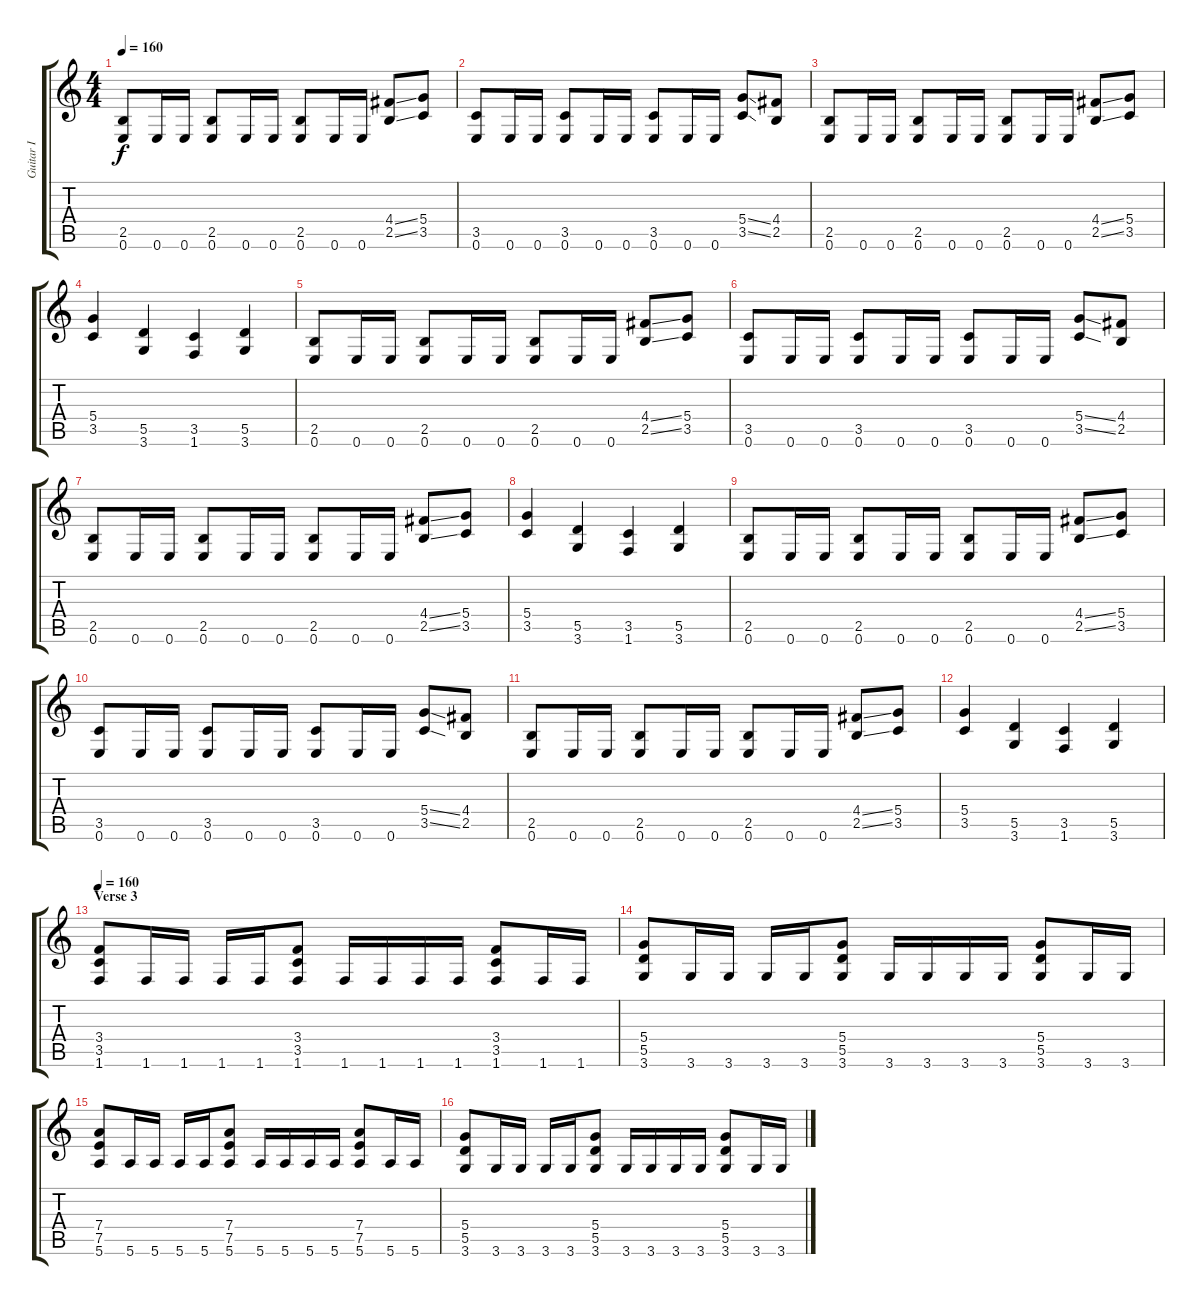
\track ("Guitar I" "Guitar I") {instrument overdrivenguitar}
\staff {score tabs}
\tuning (E4 B3 G3 D3 A2 E2) {hide}
\ts (4 4)
\tempo 160
\clef g2
\ks c
(2.5 0.6).8{dy f} 0.6.16 0.6.16 (2.5 0.6).8 0.6.16 0.6.16 (2.5 0.6).8 0.6.16 0.6.16 (4.4{ss} 2.5{ss}).8 (5.4 3.5).8 |
(3.5 0.6).8 0.6.16 0.6.16 (3.5 0.6).8 0.6.16 0.6.16 (3.5 0.6).8 0.6.16 0.6.16 (5.4{ss} 3.5{ss}).8 (4.4 2.5).8 |
(2.5 0.6).8 0.6.16 0.6.16 (2.5 0.6).8 0.6.16 0.6.16 (2.5 0.6).8 0.6.16 0.6.16 (4.4{ss} 2.5{ss}).8 (5.4 3.5).8 |
(5.4 3.5).4 (5.5 3.6).4 (3.5 1.6).4 (5.5 3.6).4 |
(2.5 0.6).8 0.6.16 0.6.16 (2.5 0.6).8 0.6.16 0.6.16 (2.5 0.6).8 0.6.16 0.6.16 (4.4{ss} 2.5{ss}).8 (5.4 3.5).8 |
(3.5 0.6).8 0.6.16 0.6.16 (3.5 0.6).8 0.6.16 0.6.16 (3.5 0.6).8 0.6.16 0.6.16 (5.4{ss} 3.5{ss}).8 (4.4 2.5).8 |
(2.5 0.6).8 0.6.16 0.6.16 (2.5 0.6).8 0.6.16 0.6.16 (2.5 0.6).8 0.6.16 0.6.16 (4.4{ss} 2.5{ss}).8 (5.4 3.5).8 |
(5.4 3.5).4 (5.5 3.6).4 (3.5 1.6).4 (5.5 3.6).4 |
(2.5 0.6).8 0.6.16 0.6.16 (2.5 0.6).8 0.6.16 0.6.16 (2.5 0.6).8 0.6.16 0.6.16 (4.4{ss} 2.5{ss}).8 (5.4 3.5).8 |
(3.5 0.6).8 0.6.16 0.6.16 (3.5 0.6).8 0.6.16 0.6.16 (3.5 0.6).8 0.6.16 0.6.16 (5.4{ss} 3.5{ss}).8 (4.4 2.5).8 |
(2.5 0.6).8 0.6.16 0.6.16 (2.5 0.6).8 0.6.16 0.6.16 (2.5 0.6).8 0.6.16 0.6.16 (4.4{ss} 2.5{ss}).8 (5.4 3.5).8 |
(5.4 3.5).4 (5.5 3.6).4 (3.5 1.6).4 (5.5 3.6).4 |
\section ("" "Verse 3")
\tempo 160
(3.4 3.5 1.6).8 1.6.16 1.6.16 1.6.16 1.6.16 (3.4 3.5 1.6).8 1.6.16 1.6.16 1.6.16 1.6.16 (3.4 3.5 1.6).8 1.6.16 1.6.16 |
(5.4 5.5 3.6).8 3.6.16 3.6.16 3.6.16 3.6.16 (5.4 5.5 3.6).8 3.6.16 3.6.16 3.6.16 3.6.16 (5.4 5.5 3.6).8 3.6.16 3.6.16 |
(7.4 7.5 5.6).8 5.6.16 5.6.16 5.6.16 5.6.16 (7.4 7.5 5.6).8 5.6.16 5.6.16 5.6.16 5.6.16 (7.4 7.5 5.6).8 5.6.16 5.6.16 |
(5.4 5.5 3.6).8 3.6.16 3.6.16 3.6.16 3.6.16 (5.4 5.5 3.6).8 3.6.16 3.6.16 3.6.16 3.6.16 (5.4 5.5 3.6).8 3.6.16 3.6.16
